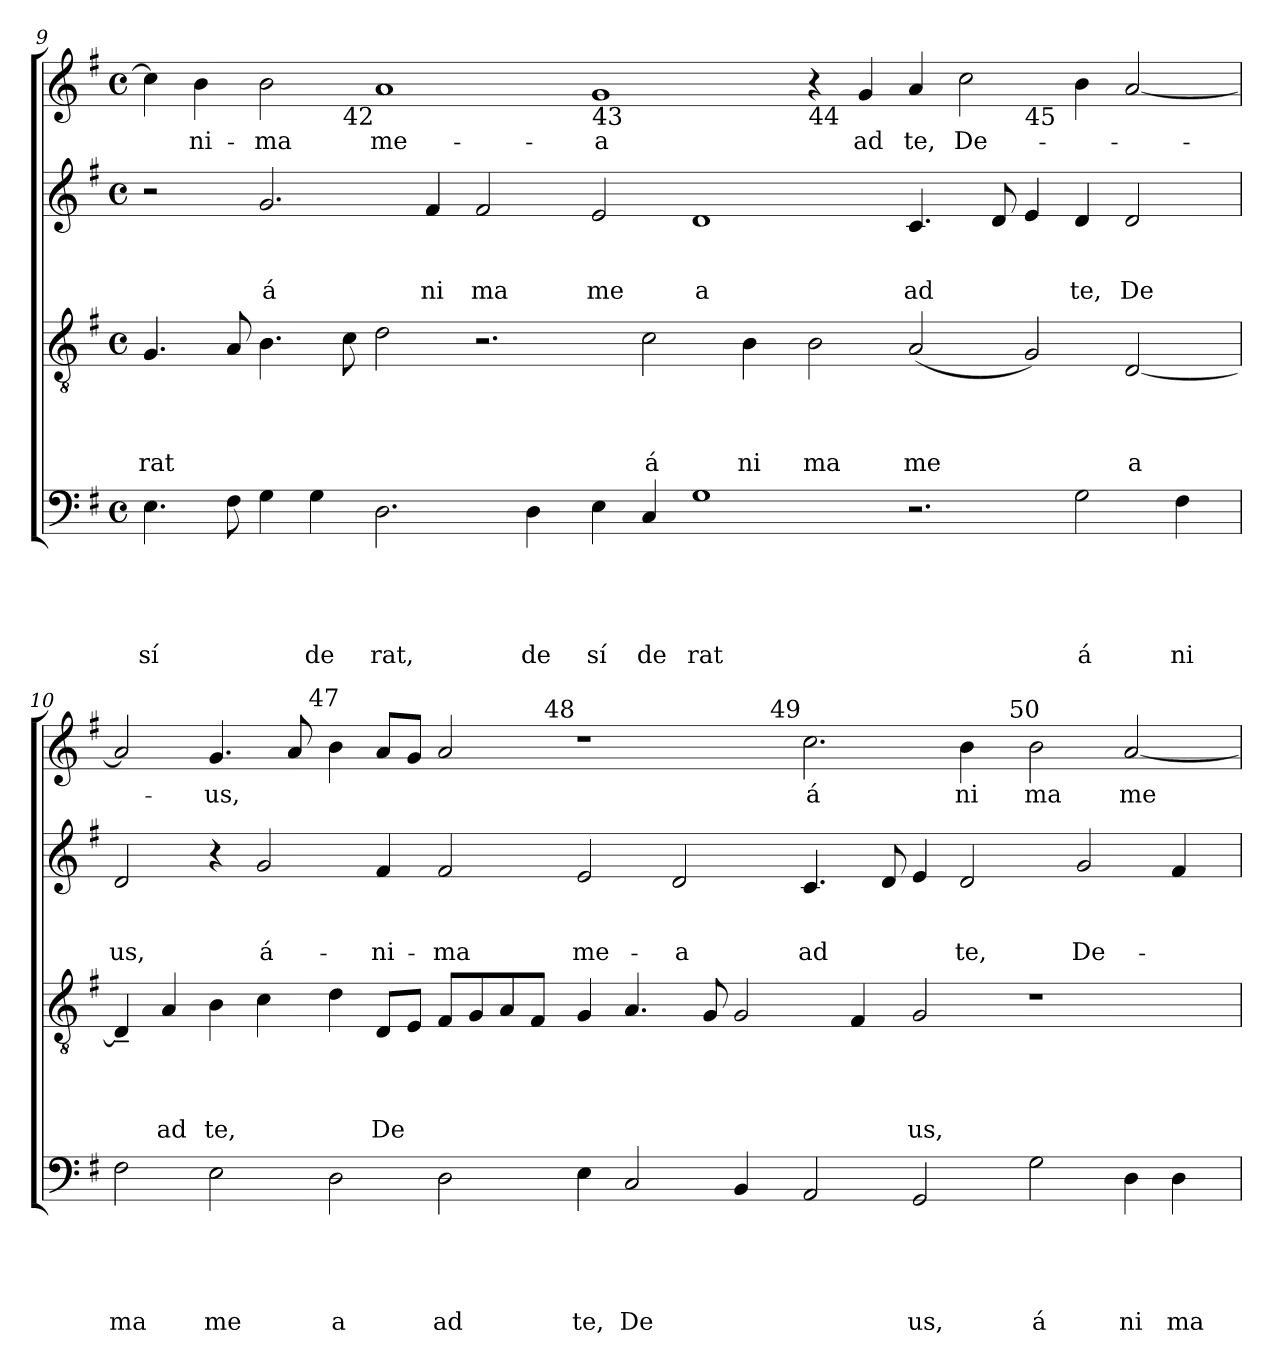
**kern	**text	**text	**text	**text	**text	**kern	**text	**text	**text	**text	**kern	**text	**text	**text	**kern	**text
*part4	*part4	*part4	*part4	*part4	*part4	*part3	*part3	*part3	*part3	*part3	*part2	*part2	*part2	*part2	*part1	*part1
*staff4	*staff4	*staff4	*staff4	*staff4	*staff4	*staff3	*staff3	*staff3	*staff3	*staff3	*staff2	*staff2	*staff2	*staff2	*staff1	*staff1
!!LO:PB:g=z
*clefF4	*	*	*	*	*	*clefGv2	*	*	*	*	*clefG2	*	*	*	*clefG2	*
*k[f#]	*	*	*	*	*	*k[f#]	*	*	*	*	*k[f#]	*	*	*	*k[f#]	*
*G:	*	*	*	*	*	*G:	*	*	*	*	*G:	*	*	*	*G:	*
*M4/4	*	*	*	*	*	*M4/4	*	*	*	*	*M4/4	*	*	*	*M4/4	*
*met(c)	*	*	*	*	*	*met(c)	*	*	*	*	*met(c)	*	*	*	*met(c)	*
=9	=9	=9	=9	=9	=9	=9	=9	=9	=9	=9	=9	=9	=9	=9	=9	=9
!	!	!	!	!	!LO:LY:b	!	!	!	!	!LO:LY:b	!	!	!	!	!	!
*	*	*	*	*	*	*	*	*	*	*	*	*	*	*	*^	*
*	*	*	*	*	*	*	*	*	*	*	*	*	*	*	*	*^	*
4.E\	.	.	.	.	-sí	4.G/	.	.	.	rat	2r	.	.	.	4cc\]	2..ryy	00ryy	.
!	!	!	!	!	!	!	!	!	!	!	!	!	!	!	!	!	!	!LO:LY:b
.	.	.	.	.	.	.	.	.	.	.	.	.	.	.	4b\	.	.	-ni-
8F#\	.	.	.	.	.	8A/	.	.	.	.	.	.	.	.	.	.	.	.
!	!	!	!	!	!	!	!	!	!	!	!	!	!	!LO:LY:b	!	!	!	!LO:LY:b
4G\	.	.	.	.	.	4.B\	.	.	.	.	2.g/	.	.	á	2b\	.	.	-ma
!	!	!	!	!	!LO:LY:b	!	!	!	!	!	!	!	!	!	!	!	!	!
4G\	.	.	.	.	de	.	.	.	.	.	.	.	.	.	.	.	.	.
!	!	!	!	!	!	!	!	!	!	!	!	!	!	!	!	!LO:TX:b:t=42	!	!
.	.	.	.	.	.	8c\	.	.	.	.	.	.	.	.	.	1ryy	.	.
!	!	!	!	!	!LO:LY:b	!	!	!	!	!	!	!	!	!	!	!	!	!LO:LY:b
2.D\	.	.	.	.	rat,	2d\	.	.	.	.	.	.	.	.	1a	.	.	me-
!	!	!	!	!	!	!	!	!	!	!	!	!	!	!LO:LY:b	!	!	!	!
.	.	.	.	.	.	.	.	.	.	.	4f#/	.	.	ni	.	.	.	.
!	!	!	!	!	!	!	!	!	!	!	!	!	!	!LO:LY:b	!	!	!	!
.	.	.	.	.	.	2.r	.	.	.	.	2f#/	.	.	ma	.	.	.	.
!	!	!	!	!	!LO:LY:b	!	!	!	!	!	!	!	!	!	!	!	!	!
4D\	.	.	.	.	de	.	.	.	.	.	.	.	.	.	.	.	.	.
.	.	.	.	.	.	.	.	.	.	.	.	.	.	.	.	1ryy	.	.
!	!	!	!	!	!	!	!	!	!	!	!	!	!	!	!LO:TX:b:t=43	!	!	!
!	!	!	!	!	!LO:LY:b	!	!	!	!	!	!	!	!	!LO:LY:b	!	!	!	!LO:LY:b
4E\	.	.	.	.	sí	.	.	.	.	.	2e/	.	.	me	1g	.	.	-a
!	!	!	!	!	!LO:LY:b	!	!	!	!	!LO:LY:b	!	!	!	!	!	!	!	!
4C/	.	.	.	.	de	2c\	.	.	.	á	.	.	.	.	.	.	.	.
!	!	!	!	!	!LO:LY:b	!	!	!	!	!	!	!	!	!LO:LY:b	!	!	!	!
1G	.	.	.	.	rat	.	.	.	.	.	1d	.	.	a	.	.	.	.
!	!	!	!	!	!	!	!	!	!	!LO:LY:b	!	!	!	!	!	!	!	!
.	.	.	.	.	.	4B\	.	.	.	ni	.	.	.	.	.	.	.	.
.	.	.	.	.	.	.	.	.	.	.	.	.	.	.	.	1ryy	.	.
!	!	!	!	!	!	!	!	!	!	!	!	!	!	!	!LO:TX:b:t=44	!	!	!
!	!	!	!	!	!	!	!	!	!	!LO:LY:b	!	!	!	!	!	!	!	!
.	.	.	.	.	.	2B\	.	.	.	ma	.	.	.	.	4r	.	.	.
!	!	!	!	!	!	!	!	!	!	!	!	!	!	!	!	!	!	!LO:LY:b
.	.	.	.	.	.	.	.	.	.	.	.	.	.	.	4g/	.	.	ad
!	!	!	!	!	!	!	!	!	!	!LO:LY:b	!	!	!	!LO:LY:b	!	!	!	!LO:LY:b
2.r	.	.	.	.	.	(<2A/	.	.	.	me	4.c/	.	.	ad	4a/	.	.	te,
!	!	!	!	!	!	!	!	!	!	!	!	!	!	!	!	!	!	!LO:LY:b
.	.	.	.	.	.	.	.	.	.	.	.	.	.	.	2cc\	.	.	De-
.	.	.	.	.	.	.	.	.	.	.	8d/	.	.	.	.	1ryy	.	.
!	!	!	!	!	!	!	!	!	!	!	!	!	!	!	!	!	!LO:TX:b:t=45	!
.	.	.	.	.	.	2G/)	.	.	.	.	4e/	.	.	.	.	.	1ryy	.
!	!	!	!	!	!LO:LY:b	!	!	!	!	!	!	!	!	!LO:LY:b	!	!	!	!
2G\	.	.	.	.	á	.	.	.	.	.	4d/	.	.	te,	4b\	.	.	.
!	!	!	!	!	!	!	!	!	!	!LO:LY:b	!	!	!	!LO:LY:b	!	!	!	!
.	.	.	.	.	.	[<2D/	.	.	.	a	2d/	.	.	De	[<2a/	.	.	.
!	!	!	!	!	!LO:LY:b	!	!	!	!	!	!	!	!	!	!	!	!	!
4F#\	.	.	.	.	ni	.	.	.	.	.	.	.	.	.	.	.	.	.
.	.	.	.	.	.	.	.	.	.	.	.	.	.	.	.	8ryy	.	.
!!LO:LB:g=z	!!	!!
=10	=10	=10	=10	=10	=10	=10	=10	=10	=10	=10	=10	=10	=10	=10	=10	=10	=10	=10
!	!	!	!	!	!LO:LY:b	!	!	!	!	!	!	!	!	!LO:LY:b	!	!	!	!
2F#\	.	.	.	.	ma	4D~</]	.	.	.	.	2d/	.	.	us,	2a/]	2...ryy	1ryy	.
!	!	!	!	!	!	!	!	!	!	!LO:LY:b	!	!	!	!	!	!	!	!
.	.	.	.	.	.	4A/	.	.	.	ad	.	.	.	.	.	.	.	.
!	!	!	!	!	!LO:LY:b	!	!	!	!	!LO:LY:b	!	!	!	!	!	!	!	!LO:LY:b
2E\	.	.	.	.	me	4B\	.	.	.	te,	4r	.	.	.	4.g/	.	.	-us,
!	!	!	!	!	!	!	!	!	!	!	!	!	!	!LO:LY:b	!	!	!	!
.	.	.	.	.	.	4c\	.	.	.	.	2g/	.	.	á-	.	.	.	.
.	.	.	.	.	.	.	.	.	.	.	.	.	.	.	8a/	.	.	.
!	!	!	!	!	!	!	!	!	!	!	!	!	!	!	!	!LO:TX:a:t=47	!	!
.	.	.	.	.	.	.	.	.	.	.	.	.	.	.	.	1ryy	.	.
!	!	!	!	!	!LO:LY:b	!	!	!	!	!	!	!	!	!	!	!	!	!
2D\	.	.	.	.	a	4d\	.	.	.	.	.	.	.	.	4b\	.	2ryy	.
!	!	!	!	!	!	!	!	!	!	!LO:LY:b	!	!	!	!LO:LY:b	!	!	!	!
.	.	.	.	.	.	8D/L	.	.	.	De	4f#/	.	.	-ni-	8a/L	.	.	.
.	.	.	.	.	.	8E/J	.	.	.	.	.	.	.	.	8g/J	.	.	.
!	!	!	!	!	!LO:LY:b	!	!	!	!	!	!	!	!	!LO:LY:b	!	!	!	!
2D\	.	.	.	.	ad	8F#/L	.	.	.	.	2f#/	.	.	-ma	2a/	.	4ryy	.
.	.	.	.	.	.	8G/	.	.	.	.	.	.	.	.	.	.	.	.
.	.	.	.	.	.	8A/	.	.	.	.	.	.	.	.	.	.	8ryy	.
.	.	.	.	.	.	8F#/J	.	.	.	.	.	.	.	.	.	.	32ryy	.
!	!	!	!	!	!	!	!	!	!	!	!	!	!	!	!	!	!LO:TX:a:t=48	!
.	.	.	.	.	.	.	.	.	.	.	.	.	.	.	.	.	1ryy	.
.	.	.	.	.	.	.	.	.	.	.	.	.	.	.	.	1ryy	.	.
!	!	!	!	!	!LO:LY:b	!	!	!	!	!	!	!	!	!LO:LY:b	!	!	!	!
4E\	.	.	.	.	te,	4G/	.	.	.	.	2e/	.	.	me-	1r	.	.	.
!	!	!	!	!	!LO:LY:b	!	!	!	!	!	!	!	!	!	!	!	!	!
2C/	.	.	.	.	De	4.A/	.	.	.	.	.	.	.	.	.	.	.	.
!	!	!	!	!	!	!	!	!	!	!	!	!	!	!LO:LY:b	!	!	!	!
.	.	.	.	.	.	.	.	.	.	.	2d/	.	.	-a	.	.	.	.
.	.	.	.	.	.	8G/	.	.	.	.	.	.	.	.	.	.	.	.
4BB/	.	.	.	.	.	2G/	.	.	.	.	.	.	.	.	.	.	.	.
!	!	!	!	!	!	!	!	!	!	!	!	!	!	!	!	!	!LO:TX:a:t=49	!
.	.	.	.	.	.	.	.	.	.	.	.	.	.	.	.	.	1ryy	.
.	.	.	.	.	.	.	.	.	.	.	.	.	.	.	.	1ryy	.	.
!	!	!	!	!	!	!	!	!	!	!	!	!	!	!LO:LY:b	!	!	!	!LO:LY:b
2AA/	.	.	.	.	.	.	.	.	.	.	4.c/	.	.	ad	2.cc\	.	.	á
.	.	.	.	.	.	4F#/	.	.	.	.	.	.	.	.	.	.	.	.
.	.	.	.	.	.	.	.	.	.	.	8d/	.	.	.	.	.	.	.
!	!	!	!	!	!LO:LY:b	!	!	!	!	!LO:LY:b	!	!	!	!	!	!	!	!
2GG/	.	.	.	.	us,	2G/	.	.	.	us,	4e/	.	.	.	.	.	.	.
!	!	!	!	!	!	!	!	!	!	!	!	!	!	!LO:LY:b	!	!	!	!LO:LY:b
.	.	.	.	.	.	.	.	.	.	.	2d/	.	.	te,	4b\	.	.	ni
.	.	.	.	.	.	.	.	.	.	.	.	.	.	.	.	.	1ryy	.
!	!	!	!	!	!	!	!	!	!	!	!	!	!	!	!	!LO:TX:a:t=50	!	!
.	.	.	.	.	.	.	.	.	.	.	.	.	.	.	.	1ryy	.	.
!	!	!	!	!	!LO:LY:b	!	!	!	!	!	!	!	!	!	!	!	!	!LO:LY:b
2G\	.	.	.	.	á	1r	.	.	.	.	.	.	.	.	2b\	.	.	ma
!	!	!	!	!	!	!	!	!	!	!	!	!	!	!LO:LY:b	!	!	!	!
.	.	.	.	.	.	.	.	.	.	.	2g/	.	.	De-	.	.	.	.
!	!	!	!	!	!LO:LY:b	!	!	!	!	!	!	!	!	!	!	!	!	!LO:LY:b
4D\	.	.	.	.	ni	.	.	.	.	.	.	.	.	.	[<2a/	.	.	me
!	!	!	!	!	!LO:LY:b	!	!	!	!	!	!	!	!	!	!	!	!	!
4D\	.	.	.	.	ma	.	.	.	.	.	4f#/	.	.	.	.	.	.	.
.	.	.	.	.	.	.	.	.	.	.	.	.	.	.	.	.	16.ryy	.
.	.	.	.	.	.	.	.	.	.	.	.	.	.	.	.	16ryy	.	.
*	*	*	*	*	*	*	*	*	*	*	*	*	*	*	*v	*v	*v	*
=	=	=	=	=	=	=	=	=	=	=	=	=	=	=	=	=
*-	*-	*-	*-	*-	*-	*-	*-	*-	*-	*-	*-	*-	*-	*-	*-	*-
